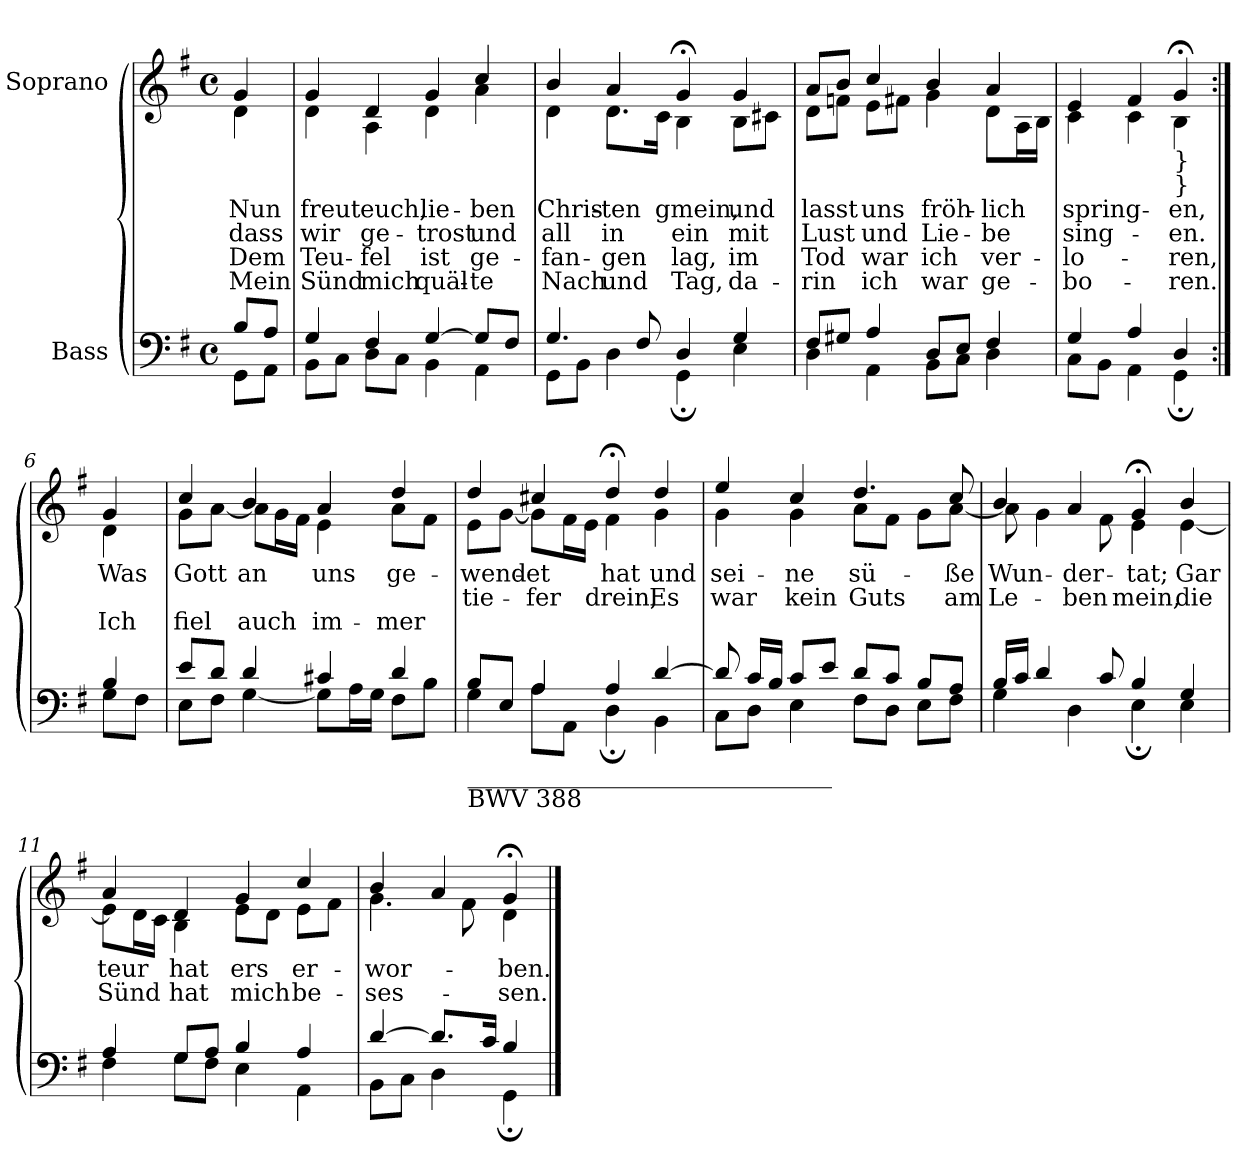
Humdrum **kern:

**kern	**kern	**text	**text	**text	**text
*part2	*part1	*part1	*part1	*part1	*part1
*staff2	*staff1	*staff1	*staff1	*staff1	*staff1
*I"Bass	*I"Soprano	*	*	*	*
*clefF4	*clefG2	*	*	*	*
*k[f#]	*k[f#]	*	*	*	*
*M4/4	*M4/4	*	*	*	*
*met(c)	*met(c)	*	*	*	*
*MM60	*MM60	*	*	*	*
=1	=1	=1	=1	=1	=1
*^	*	*	*	*	*
!	!	!LO:TX:b:t=1.	!	!	!	!
!	!	!LO:TX:b:t={	!	!	!	!
!	!	!LO:TX:b:t=2.	!	!	!	!
!	!	!LO:TX:b:t={	!	!	!	!
!	!	!	!LO:LY:b	!LO:LY:b	!LO:LY:b	!LO:LY:b
*	*	*^	*	*	*	*
8B/L	8GG\L	4g/	4d\	Nun	dass	Dem	Mein
8A/J	8AA\J	.	.	.	.	.	.
=2	=2	=2	=2	=2	=2	=2	=2
!	!	!	!	!LO:LY:b	!LO:LY:b	!LO:LY:b	!LO:LY:b
4G/	8BB\L	4g/	4d\	freut	wir	Teu-	Sünd
.	8C\J	.	.	.	.	.	.
!	!	!	!	!LO:LY:b	!LO:LY:b	!LO:LY:b	!LO:LY:b
4F#/	8D\L	4d/	4A\	euch,	ge-	-fel	mich
.	8C\J	.	.	.	.	.	.
!	!	!	!	!LO:LY:b	!LO:LY:b	!LO:LY:b	!LO:LY:b
[4G/	4BB\	4g/	4d\	lie-	-trost	ist	quäl-
!	!	!	!	!LO:LY:b	!LO:LY:b	!LO:LY:b	!LO:LY:b
8G/L]	4AA\	4cc/	4a\	-ben	und	ge-	-te
8F#/J	.	.	.	.	.	.	.
=3	=3	=3	=3	=3	=3	=3	=3
!	!	!	!	!LO:LY:b	!LO:LY:b	!LO:LY:b	!LO:LY:b
4.G/	8GG\L	4b/	4d\	Chris-	all	-fan-	Nach
.	8BB\J	.	.	.	.	.	.
!	!	!	!	!LO:LY:b	!LO:LY:b	!LO:LY:b	!LO:LY:b
.	4D\	4a/	8.d\L	-ten	in	-gen	und
8F#/	.	.	.	.	.	.	.
.	.	.	16c\Jk	.	.	.	.
!	!	!	!	!LO:LY:b	!LO:LY:b	!LO:LY:b	!LO:LY:b
4D/	4GG;\	4g;</	4B\	gmein,	ein	lag,	Tag,
!	!	!	!	!LO:LY:b	!LO:LY:b	!LO:LY:b	!LO:LY:b
4G/	4E\	4g/	8B\L	und	mit	im	da-
.	.	.	8c#X\J	.	.	.	.
=4	=4	=4	=4	=4	=4	=4	=4
!	!	!	!	!LO:LY:b	!LO:LY:b	!LO:LY:b	!LO:LY:b
8F#/L	4D\	8a/L	8d\L	lasst	Lust	Tod	-rin
8G#X/J	.	8b/J	8fn\J	.	.	.	.
!	!	!	!	!LO:LY:b	!LO:LY:b	!LO:LY:b	!LO:LY:b
4A/	4AA\	4cc/	8e\L	uns	und	war	ich
.	.	.	8f#X\J	.	.	.	.
!	!	!	!	!LO:LY:b	!LO:LY:b	!LO:LY:b	!LO:LY:b
8D/L	8BB\L	4b/	4g\	fröh-	Lie-	ich	war
8E/J	8C\J	.	.	.	.	.	.
!	!	!	!	!LO:LY:b	!LO:LY:b	!LO:LY:b	!LO:LY:b
4F#/	4D\	4a/	8d\L	-lich	-be	ver-	ge-
.	.	.	16A\L	.	.	.	.
.	.	.	16B\JJ	.	.	.	.
=5	=5	=5	=5	=5	=5	=5	=5
!	!	!	!	!LO:LY:b	!LO:LY:b	!LO:LY:b	!LO:LY:b
4G/	8C\L	4e/	4c\	spring-	sing-	-lo-	-bo-
.	8BB\J	.	.	.	.	.	.
4A/	4AA\	4f#/	4c\	.	.	.	.
!	!	!LO:TX:b:t=}	!	!	!	!	!
!	!	!LO:TX:b:t=}	!	!	!	!	!
!	!	!	!	!LO:LY:b	!LO:LY:b	!LO:LY:b	!LO:LY:b
4D/	4GG;\	4g;</	4B\	-en,	-en.	-ren,	-ren.
=6:|!	=6:|!	=6:|!	=6:|!	=6:|!	=6:|!	=6:|!	=6:|!
!	!	!	!	!LO:LY:b	!	!LO:LY:b	!
4B/	8G\L	4g/	4d\	Was	.	Ich	.
.	8F#\J	.	.	.	.	.	.
=7	=7	=7	=7	=7	=7	=7	=7
!	!	!	!	!LO:LY:b	!	!LO:LY:b	!
8e/L	8E\L	4cc/	8g\L	Gott	.	fiel	.
8d/J	8F#\J	.	[8a\J	.	.	.	.
!	!	!	!	!LO:LY:b	!	!LO:LY:b	!
4d/	[4G\	4b/	8a\L]	an	.	auch	.
.	.	.	16g\L	.	.	.	.
.	.	.	16f#\JJ	.	.	.	.
!	!	!	!	!LO:LY:b	!	!LO:LY:b	!
4c#X/	8G\L]	4a/	4e\	uns	.	im-	.
.	16A\L	.	.	.	.	.	.
.	16G\JJ	.	.	.	.	.	.
!	!	!	!	!LO:LY:b	!	!LO:LY:b	!
4d/	8F#\L	4dd/	8a\L	ge-	.	-mer	.
.	8B\J	.	8f#\J	.	.	.	.
!!LO:LB:g=z	!!
=8	=8	=8	=8	=8	=8	=8	=8
!LO:TX:b:t=______________________________	!	!	!	!	!	!	!
!LO:TX:b:t=BWV 388	!	!	!	!	!	!	!
!	!	!	!	!LO:LY:b	!LO:LY:b	!	!
8B/L	4G\	4dd/	8e\L	-wend-	tie-	.	.
8E/J	.	.	[8g\J	.	.	.	.
!	!	!	!	!LO:LY:b	!LO:LY:b	!	!
4A/	8A\L	4cc#X/	8g\L]	-et	-fer	.	.
.	8AA\J	.	16f#\L	.	.	.	.
.	.	.	16e\JJ	.	.	.	.
!	!	!	!	!LO:LY:b	!LO:LY:b	!	!
4A/	4D;\	4dd;</	4f#\	hat	drein,	.	.
!	!	!	!	!LO:LY:b	!LO:LY:b	!	!
[4d/	4BB\	4dd/	4g\	und	Es	.	.
=9	=9	=9	=9	=9	=9	=9	=9
!	!	!	!	!LO:LY:b	!LO:LY:b	!	!
8d/]	8C\L	4ee/	4g\	sei-	war	.	.
16c/LL	8D\J	.	.	.	.	.	.
16B/JJ	.	.	.	.	.	.	.
!	!	!	!	!LO:LY:b	!LO:LY:b	!	!
8c/L	4E\	4cc/	4g\	-ne	kein	.	.
8e/J	.	.	.	.	.	.	.
!	!	!	!	!LO:LY:b	!LO:LY:b	!	!
8d/L	8F#\L	4.dd/	8a\L	sü-	Guts	.	.
8c/J	8D\J	.	8f#\J	.	.	.	.
8B/L	8E\L	.	8g\L	.	.	.	.
!	!	!	!	!LO:LY:b	!LO:LY:b	!	!
8A/J	8F#\J	8cc/	[8a\J	-ße	am	.	.
=10	=10	=10	=10	=10	=10	=10	=10
!	!	!	!	!LO:LY:b	!LO:LY:b	!	!
16B/LL	4G\	4b/	8a\]	Wun-	Le-	.	.
16c/JJ	.	.	.	.	.	.	.
4d/	.	.	4g\	.	.	.	.
!	!	!	!	!LO:LY:b	!LO:LY:b	!	!
.	4D\	4a/	.	-der-	-ben	.	.
8c/	.	.	8f#\	.	.	.	.
!	!	!	!	!LO:LY:b	!LO:LY:b	!	!
4B/	4E;\	4g;</	4e\	-tat;	mein,	.	.
!	!	!	!	!LO:LY:b	!LO:LY:b	!	!
4G/	4E\	4b/	[4e\	Gar	die	.	.
=11	=11	=11	=11	=11	=11	=11	=11
!	!	!	!	!LO:LY:b	!LO:LY:b	!	!
4A/	4F#\	4a/	8e\L]	teur	Sünd	.	.
.	.	.	16d\L	.	.	.	.
.	.	.	16c\JJ	.	.	.	.
!	!	!	!	!LO:LY:b	!LO:LY:b	!	!
8G/L	8G\L	4d/	4B\	hat	hat	.	.
8A/J	8F#\J	.	.	.	.	.	.
!	!	!	!	!LO:LY:b	!LO:LY:b	!	!
4B/	4E\	4g/	8e\L	ers	mich	.	.
.	.	.	8d\J	.	.	.	.
!	!	!	!	!LO:LY:b	!LO:LY:b	!	!
4A/	4AA\	4cc/	8e\L	er-	be-	.	.
.	.	.	8f#\J	.	.	.	.
=12	=12	=12	=12	=12	=12	=12	=12
!	!	!	!	!LO:LY:b	!LO:LY:b	!	!
[4d/	8BB\L	4b/	4.g\	-wor-	-ses-	.	.
.	8C\J	.	.	.	.	.	.
8.d/L]	4D\	4a/	.	.	.	.	.
.	.	.	8f#\	.	.	.	.
16c/Jk	.	.	.	.	.	.	.
!	!	!	!	!LO:LY:b	!LO:LY:b	!	!
4B/	4GG;\	4g;</	4d\	-ben.	-sen.	.	.
*v	*v	*	*	*	*	*	*
*	*v	*v	*	*	*	*
==	==	==	==	==	==
*-	*-	*-	*-	*-	*-
